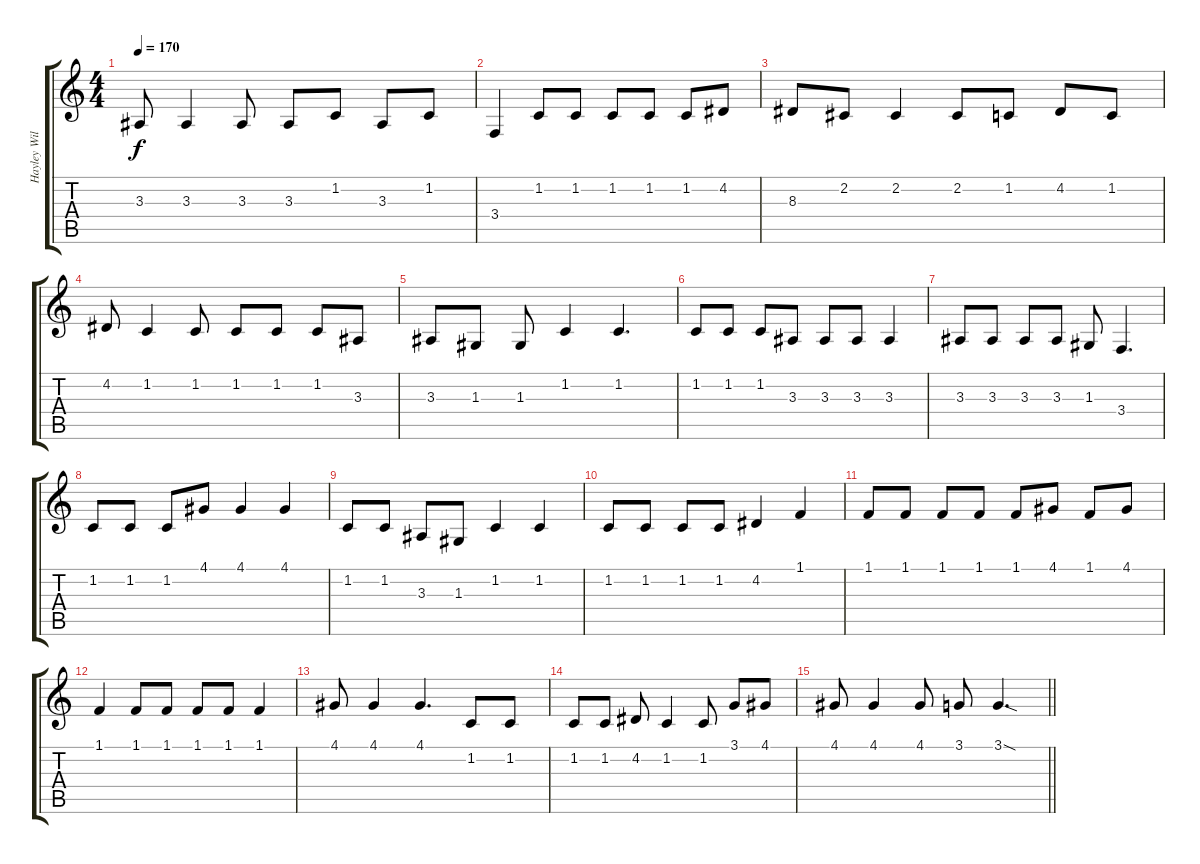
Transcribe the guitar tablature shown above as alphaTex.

\track ("Hayley Williams (Vocals)" "Hayley Wil") {instrument clarinet}
\staff {score tabs}
\tuning (E4 B3 G3 D3 A2 E2) {hide}
\ts (4 4)
\tempo 170
\clef g2
\ks c
3.3.8{dy f} 3.3.4 3.3.8 3.3.8 1.2.8 3.3.8 1.2.8 |
3.4.4 1.2.8 1.2.8 1.2.8 1.2.8 1.2.8 4.2.8 |
8.3.8 2.2.8 2.2.4 2.2.8 1.2.8 4.2.8 1.2.8 |
4.2.8 1.2.4 1.2.8 1.2.8 1.2.8 1.2.8 3.3.8 |
3.3.8 1.3.8 1.3.8 1.2.4 1.2.4{d} |
1.2.8 1.2.8 1.2.8 3.3.8 3.3.8 3.3.8 3.3.4 |
3.3.8 3.3.8 3.3.8 3.3.8 1.3.8 3.4.4{d} |
1.2.8 1.2.8 1.2.8 4.1.8 4.1.4 4.1.4 |
1.2.8 1.2.8 3.3.8 1.3.8 1.2.4 1.2.4 |
1.2.8 1.2.8 1.2.8 1.2.8 4.2.4 1.1.4 |
1.1.8 1.1.8 1.1.8 1.1.8 1.1.8 4.1.8 1.1.8 4.1.8 |
1.1.4 1.1.8 1.1.8 1.1.8 1.1.8 1.1.4 |
4.1.8 4.1.4 4.1.4{d} 1.2.8 1.2.8 |
1.2.8 1.2.8 4.2.8 1.2.4 1.2.8 3.1.8 4.1.8 |
\barLineRight lightlight
4.1.8 4.1.4 4.1.8 3.1.8 3.1{sod}.4{d}
